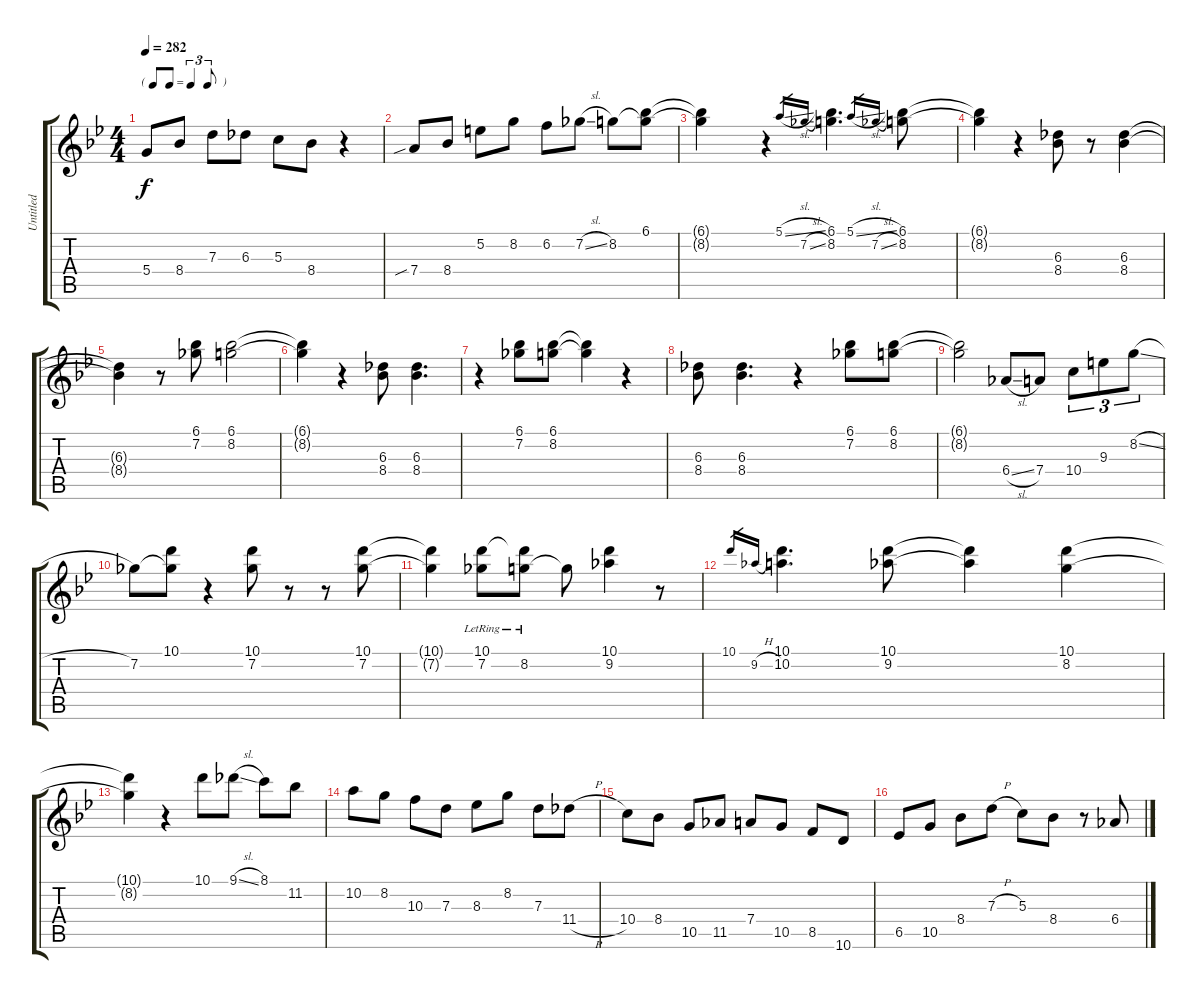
\track ("Untitled" "Untitled") {instrument electricguitarjazz}
\staff {score tabs}
\tuning (E4 B3 G3 D3 A2 E2) {hide}
\ts (4 4)
\tf triplet8th
\tempo 282
\clef g2
\ks bb
5.4.8{dy f} 8.4.8 7.3.8 6.3.8 5.3.8 8.4.8 r.4 |
7.4{sib}.8 8.4.8 5.2.8 8.2.8 6.2.8 7.2{sl}.8 8.2.8 (6.1 8.2{t}).8 |
(6.1{t} 8.2{t}).4 r.4 5.1{sl}.16{gr} 7.2{sl}.16{gr} (6.1 8.2).4{d} 5.1{sl}.16{gr} 7.2{sl}.16{gr} (6.1 8.2).8 |
(6.1{t} 8.2{t}).4 r.4 (6.3 8.4).8 r.8 (6.3 8.4).4 |
(6.3{t} 8.4{t}).4 r.8 (6.1 7.2).8 (6.1 8.2).2 |
(6.1{t} 8.2{t}).4 r.4 (6.3 8.4).8 (6.3 8.4).4{d} |
r.4 (6.1 7.2).8 (6.1 8.2).8 (6.1{t} 8.2{t}).4 r.4 |
(6.3 8.4).8 (6.3 8.4).4{d} r.4 (6.1 7.2).8 (6.1 8.2).8 |
(6.1{t} 8.2{t}).2 6.4{sl}.8 7.4.8 10.4.8{tu (3 2)} 9.3.8{tu (3 2)} 8.2{sl}.8{tu (3 2)} |
7.2.8 (10.1 7.2{t}).8 r.4 (10.1 7.2).8 r.8 r.8 (10.1 7.2).8 |
(10.1{t} 7.2{t}).4 (10.1{lr} 7.2{lr}).8 (10.1{t} 8.2{lr}).8 8.2{t}.8 (10.1 9.2).4 r.8 |
10.1.16{gr} 9.2{h}.16{gr} (10.1 10.2).4{d} (10.1 9.2).8 (10.1{t} 9.2{t}).4 (10.1 8.2).4 |
(10.1{t} 8.2{t}).4 r.4 10.1.8 9.1{sl}.8 8.1.8 11.2.8 |
10.2.8 8.2.8 10.3.8 7.3.8 8.3.8 8.2.8 7.3.8 11.4{h}.8 |
10.4.8 8.4.8 10.5.8 11.5.8 7.4.8 10.5.8 8.5.8 10.6.8 |
6.5.8 10.5.8 8.4.8 7.3{h}.8 5.3.8 8.4.8 r.8 6.4.8
